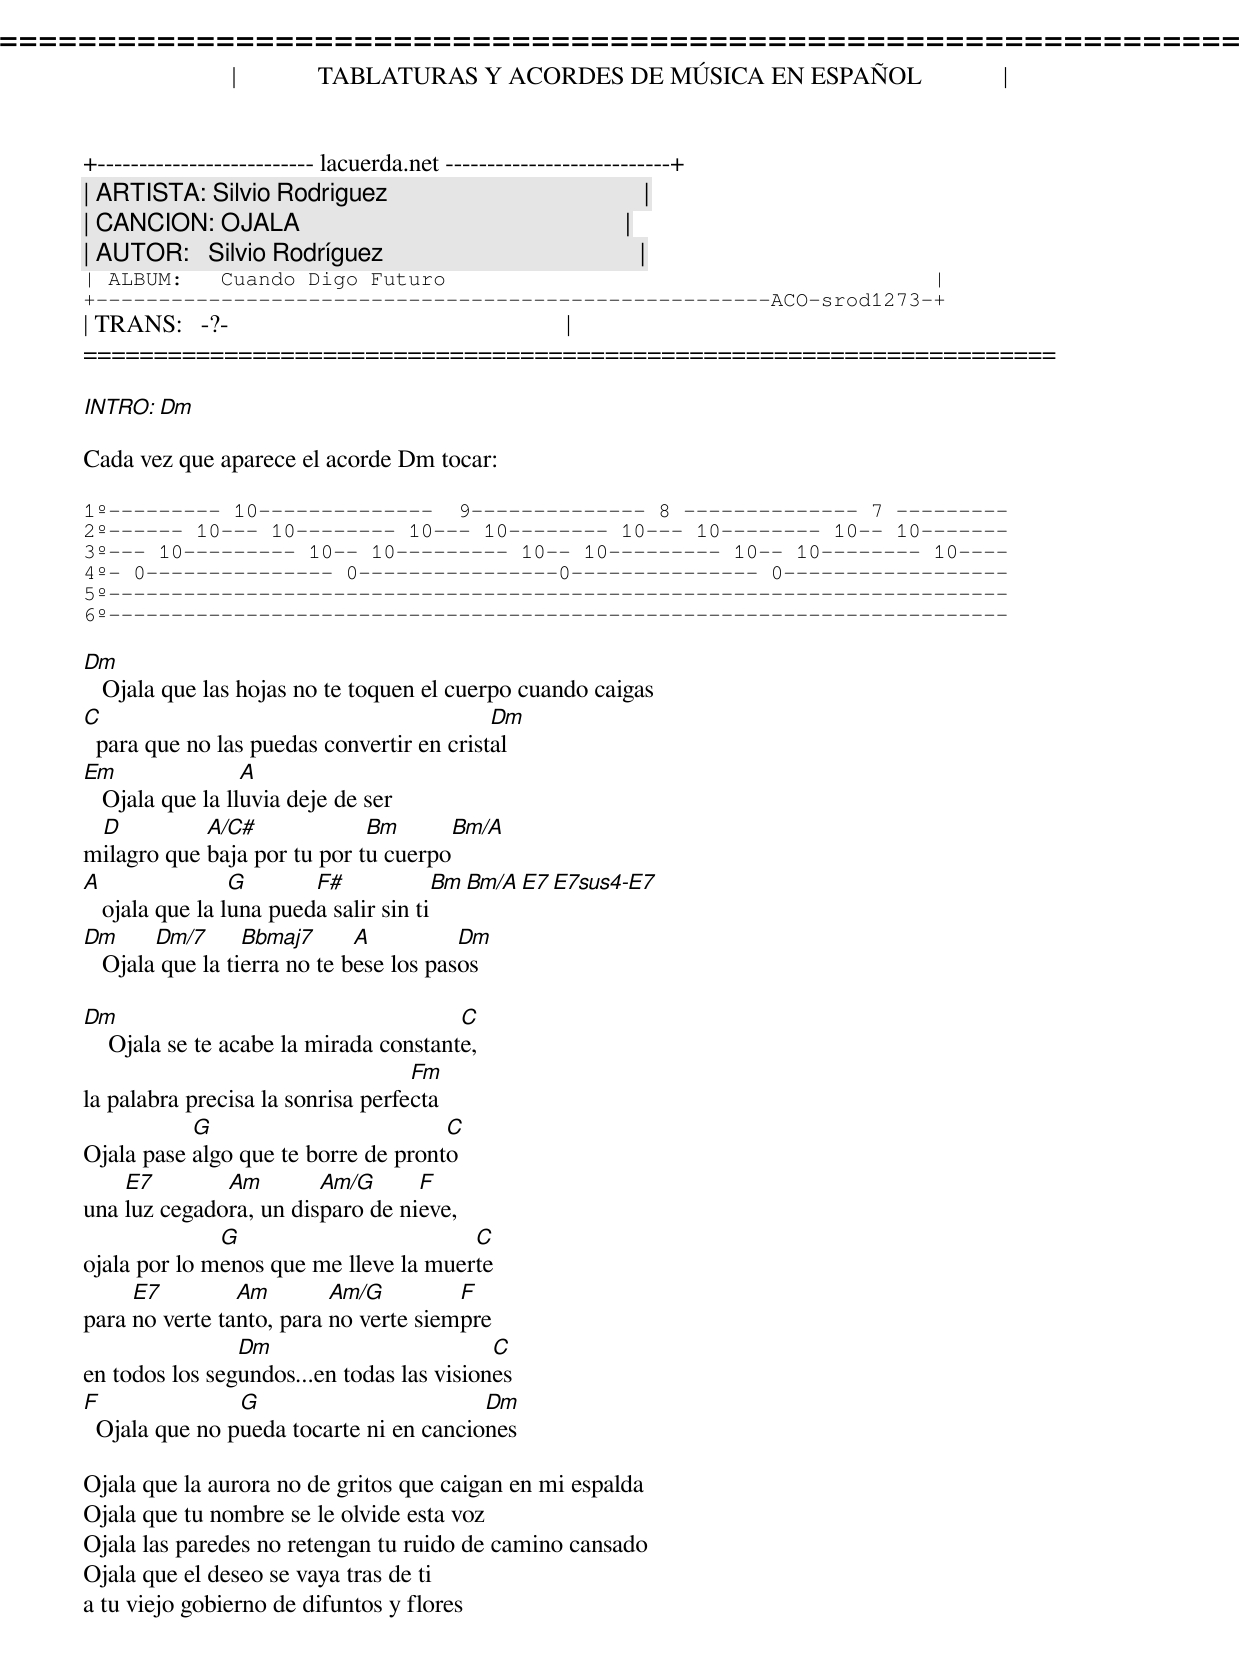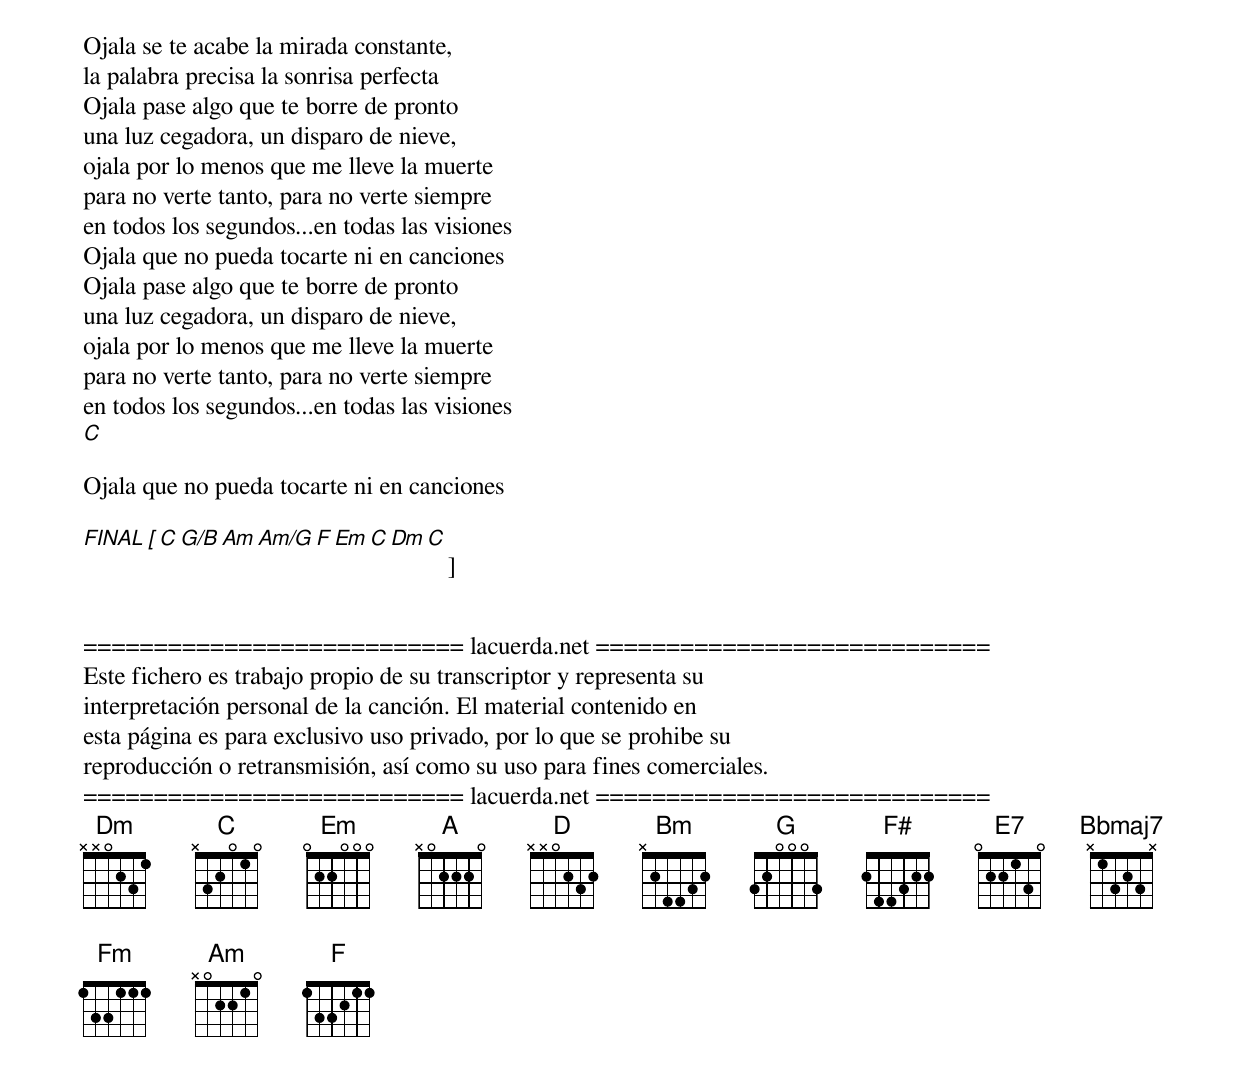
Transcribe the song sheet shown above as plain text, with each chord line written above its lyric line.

=====================================================================
|             TABLATURAS Y ACORDES DE MÚSICA EN ESPAÑOL             |
+-------------------------- lacuerda.net ---------------------------+
| ARTISTA: Silvio Rodriguez                                         |
| CANCION: OJALA                                                    |
| AUTOR:   Silvio Rodríguez                                         |
| ALBUM:   Cuando Digo Futuro                                       |
+------------------------------------------------------ACO-srod1273-+
| TRANS:   -?-                                                      |
=====================================================================

INTRO: Dm

Cada vez que aparece el acorde Dm tocar:

1º--------- 10--------------  9-------------- 8 -------------- 7 ---------
2º------ 10--- 10-------- 10--- 10-------- 10--- 10-------- 10-- 10-------
3º--- 10--------- 10-- 10--------- 10-- 10--------- 10-- 10-------- 10----
4º- 0--------------- 0----------------0--------------- 0------------------
5º------------------------------------------------------------------------
6º------------------------------------------------------------------------

Dm
   Ojala que las hojas no te toquen el cuerpo cuando caigas
C                                          Dm
  para que no las puedas convertir en cristal
Em                A
   Ojala que la lluvia deje de ser
 D          A/C#             Bm        Bm/A
milagro que baja por tu por tu cuerpo
A                G       F#            Bm Bm/A E7 E7sus4-E7
   ojala que la luna pueda salir sin ti
Dm      Dm/7      Bbmaj7      A          Dm
   Ojala que la tierra no te bese los pasos

Dm                                      C
    Ojala se te acabe la mirada constante,
                                   Fm
la palabra precisa la sonrisa perfecta
           G                         C
Ojala pase algo que te borre de pronto
    E7        Am        Am/G      F
una luz cegadora, un disparo de nieve,
              G                        C
ojala por lo menos que me lleve la muerte
     E7         Am        Am/G         F
para no verte tanto, para no verte siempre
                Dm                         C
en todos los segundos...en todas las visiones
F               G                        Dm
  Ojala que no pueda tocarte ni en canciones

Ojala que la aurora no de gritos que caigan en mi espalda
Ojala que tu nombre se le olvide esta voz
Ojala las paredes no retengan tu ruido de camino cansado
Ojala que el deseo se vaya tras de ti
a tu viejo gobierno de difuntos y flores

Ojala se te acabe la mirada constante,
la palabra precisa la sonrisa perfecta
Ojala pase algo que te borre de pronto
una luz cegadora, un disparo de nieve,
ojala por lo menos que me lleve la muerte
para no verte tanto, para no verte siempre
en todos los segundos...en todas las visiones
Ojala que no pueda tocarte ni en canciones
Ojala pase algo que te borre de pronto
una luz cegadora, un disparo de nieve,
ojala por lo menos que me lleve la muerte
para no verte tanto, para no verte siempre
en todos los segundos...en todas las visiones
                                         C

Ojala que no pueda tocarte ni en canciones

FINAL [ C G/B Am Am/G F Em C Dm C ]


=========================== lacuerda.net ============================
Este fichero es trabajo propio de su transcriptor y representa su
interpretación personal de la canción. El material contenido en
esta página es para exclusivo uso privado, por lo que se prohibe su
reproducción o retransmisión, así como su uso para fines comerciales.
=========================== lacuerda.net ============================
